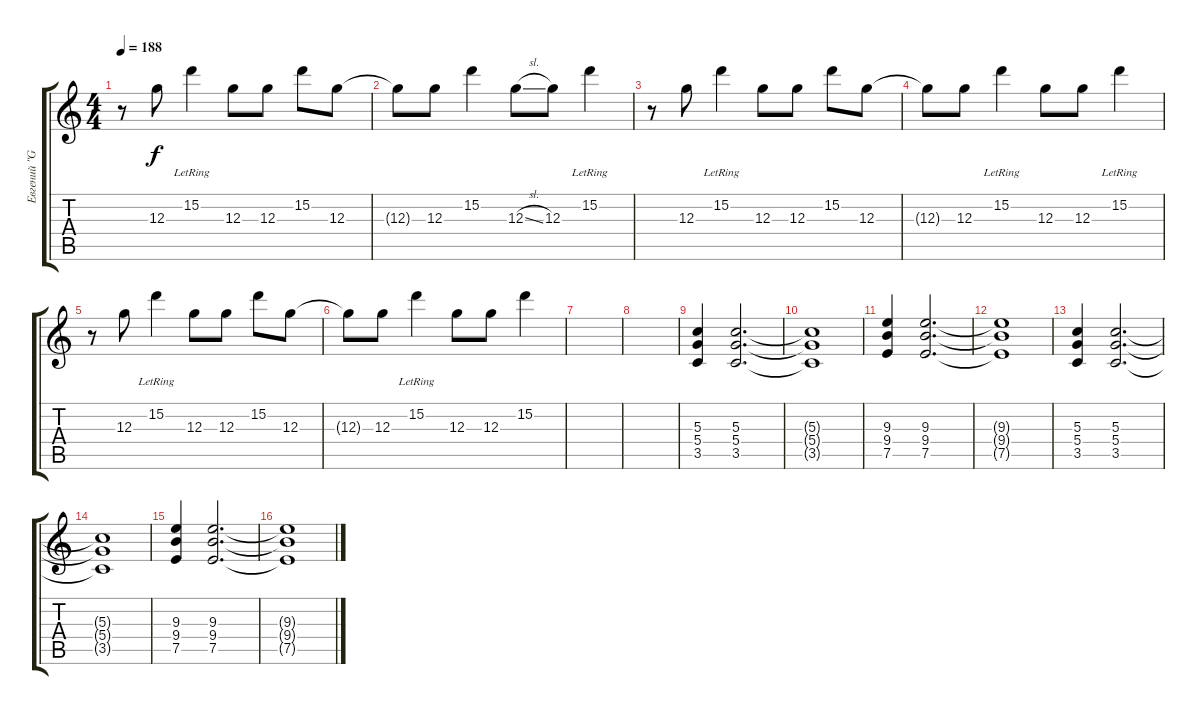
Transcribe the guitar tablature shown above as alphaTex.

\track ("Евгений \"Green\" Жигулёв номер два =)" "Евгений \"G") {instrument overdrivenguitar}
\staff {score tabs}
\tuning (E4 B3 G3 D3 A2 E2) {hide}
\ts (4 4)
\tempo 188
\clef g2
\ks c
r.8{dy f volume 12 balance 13 instrument distortionguitar} 12.3.8 15.2{lr}.4 12.3.8 12.3.8 15.2.8 12.3.8 |
12.3{t}.8 12.3.8 15.2.4 12.3{sl}.8 12.3.8 15.2{lr}.4 |
r.8{volume 11 balance 13 instrument distortionguitar} 12.3.8 15.2{lr}.4 12.3.8 12.3.8 15.2.8 12.3.8 |
12.3{t}.8 12.3.8 15.2{lr}.4 12.3.8 12.3.8 15.2{lr}.4 |
r.8{volume 11 balance 13 instrument distortionguitar} 12.3.8 15.2{lr}.4 12.3.8 12.3.8 15.2.8 12.3.8 |
12.3{t}.8 12.3.8 15.2{lr}.4 12.3.8 12.3.8 15.2.4 |
|
|
(5.3 5.4 3.5).4 (5.3 5.4 3.5).2{d} |
(5.3{t} 5.4{t} 3.5{t}).1 |
(9.3 9.4 7.5).4 (9.3 9.4 7.5).2{d} |
(9.3{t} 9.4{t} 7.5{t}).1 |
(5.3 5.4 3.5).4 (5.3 5.4 3.5).2{d} |
(5.3{t} 5.4{t} 3.5{t}).1 |
(9.3 9.4 7.5).4 (9.3 9.4 7.5).2{d} |
(9.3{t} 9.4{t} 7.5{t}).1
